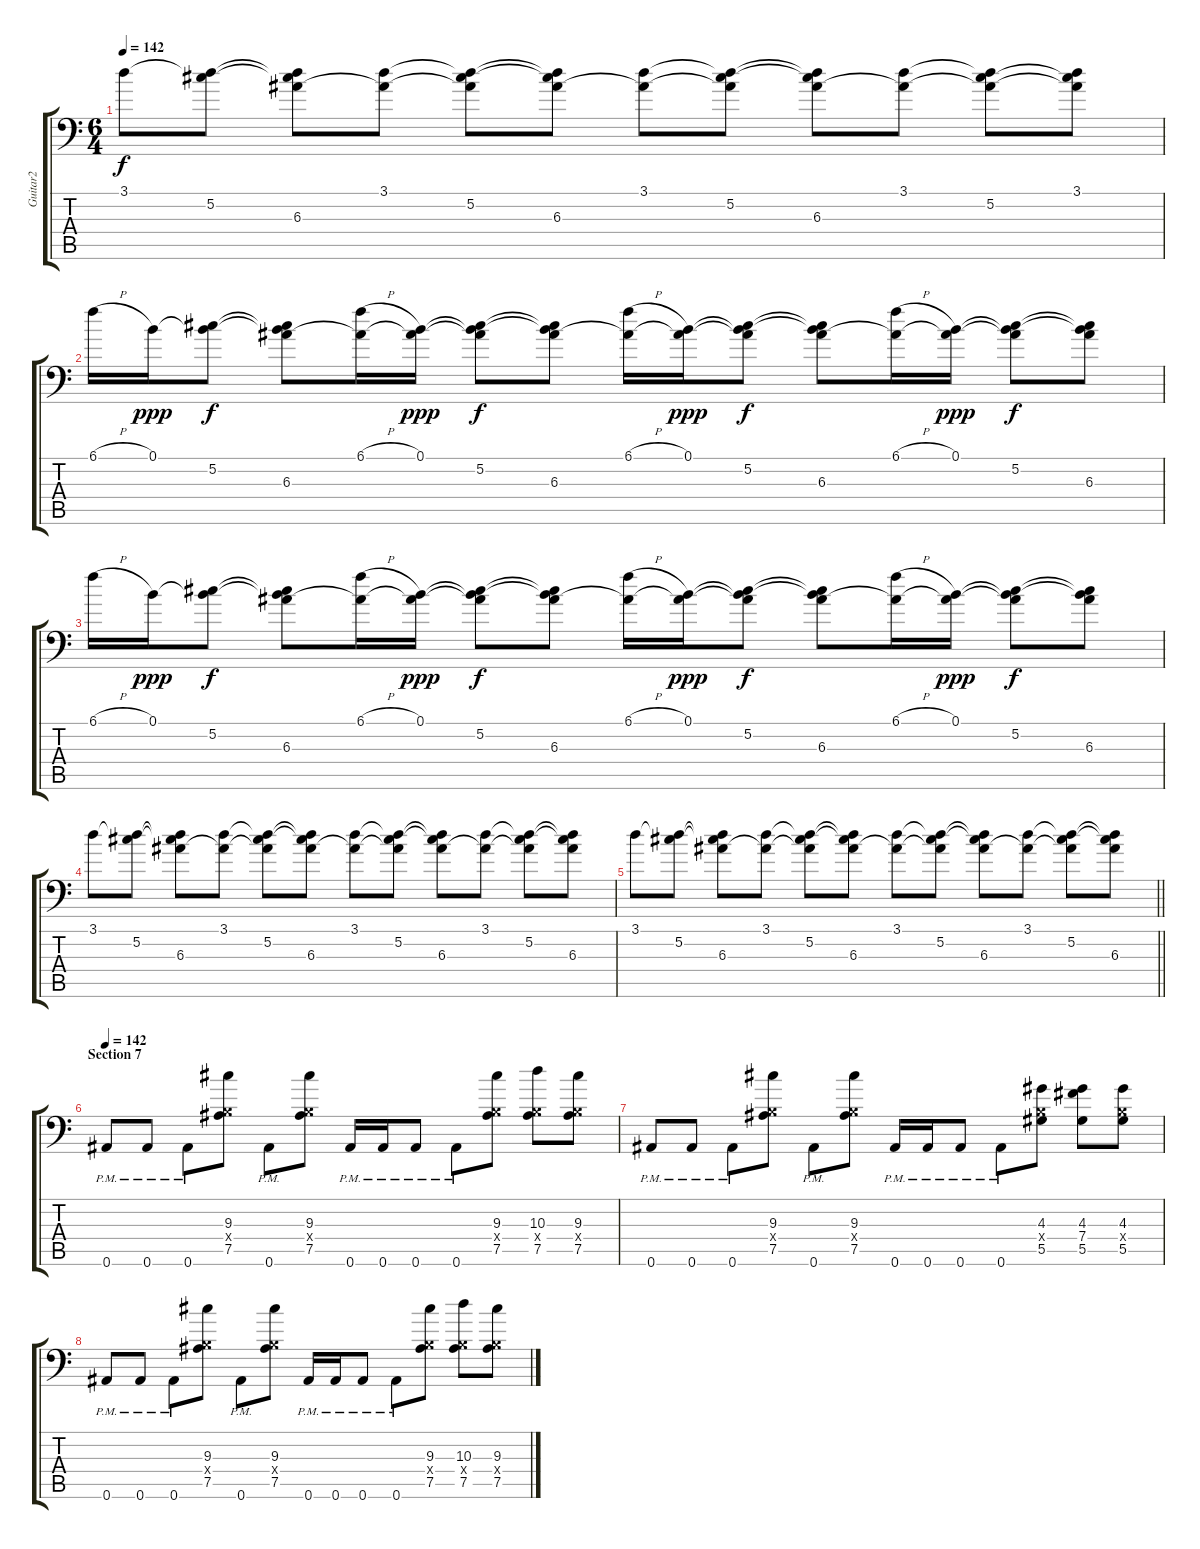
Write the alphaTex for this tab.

\track ("Guitar2" "Guitar2") {instrument overdrivenguitar}
\staff {score tabs}
\tuning (B3 Ab3 E3 B2 Eb2 Bb1) {hide}
\ts (6 4)
\tempo 142
\clef f4
\ks c
3.1.8{dy f} (3.1{t} 5.2).8 (3.1{t} 5.2{t} 6.3).8 (3.1 6.3{t}).8 (3.1{t} 5.2 6.3{t}).8 (3.1{t} 5.2{t} 6.3).8 (3.1 6.3{t}).8 (3.1{t} 5.2 6.3{t}).8 (3.1{t} 5.2{t} 6.3).8 (3.1 6.3{t}).8 (3.1{t} 5.2 6.3{t}).8 (3.1 5.2{t} 6.3{t}).8 |
6.1{h}.16 0.1.16{dy ppp} (0.1{t} 5.2).8{dy f} (0.1{t} 5.2{t} 6.3).8 (6.1{h} 6.3{t}).16 (0.1 6.3{t}).16{dy ppp} (0.1{t} 5.2 6.3{t}).8{dy f} (0.1{t} 5.2{t} 6.3).8 (6.1{h} 6.3{t}).16 (0.1 6.3{t}).16{dy ppp} (0.1{t} 5.2 6.3{t}).8{dy f} (0.1{t} 5.2{t} 6.3).8 (6.1{h} 6.3{t}).16 (0.1 6.3{t}).16{dy ppp} (0.1{t} 5.2 6.3{t}).8{dy f} (0.1{t} 5.2{t} 6.3).8 |
6.1{h}.16 0.1.16{dy ppp} (0.1{t} 5.2).8{dy f} (0.1{t} 5.2{t} 6.3).8 (6.1{h} 6.3{t}).16 (0.1 6.3{t}).16{dy ppp} (0.1{t} 5.2 6.3{t}).8{dy f} (0.1{t} 5.2{t} 6.3).8 (6.1{h} 6.3{t}).16 (0.1 6.3{t}).16{dy ppp} (0.1{t} 5.2 6.3{t}).8{dy f} (0.1{t} 5.2{t} 6.3).8 (6.1{h} 6.3{t}).16 (0.1 6.3{t}).16{dy ppp} (0.1{t} 5.2 6.3{t}).8{dy f} (0.1{t} 5.2{t} 6.3).8 |
3.1.8{instrument overdrivenguitar} (3.1{t} 5.2).8 (3.1{t} 5.2{t} 6.3).8 (3.1 6.3{t}).8 (3.1{t} 5.2 6.3{t}).8 (3.1{t} 5.2{t} 6.3).8 (3.1 6.3{t}).8 (3.1{t} 5.2 6.3{t}).8 (3.1{t} 5.2{t} 6.3).8 (3.1 6.3{t}).8 (3.1{t} 5.2 6.3{t}).8 (3.1{t} 5.2{t} 6.3).8 |
\barLineRight lightlight
3.1.8 (3.1{t} 5.2).8 (3.1{t} 5.2{t} 6.3).8 (3.1 6.3{t}).8 (3.1{t} 5.2 6.3{t}).8 (3.1{t} 5.2{t} 6.3).8 (3.1 6.3{t}).8 (3.1{t} 5.2 6.3{t}).8 (3.1{t} 5.2{t} 6.3).8 (3.1 6.3{t}).8 (3.1{t} 5.2 6.3{t}).8 (3.1{t} 5.2{t} 6.3).8 |
\section ("" "Section 7")
\tempo 142
0.6{pm}.8 0.6{pm}.8 0.6{pm}.8 (9.3 0.4{x} 7.5).8 0.6{pm}.8 (9.3 0.4{x} 7.5).8 0.6{pm}.16 0.6{pm}.16 0.6{pm}.8 0.6{pm}.8 (9.3 0.4{x} 7.5).8 (10.3 0.4{x} 7.5).8 (9.3 0.4{x} 7.5).8 |
0.6{pm}.8 0.6{pm}.8 0.6{pm}.8 (9.3 0.4{x} 7.5).8 0.6{pm}.8 (9.3 0.4{x} 7.5).8 0.6{pm}.16 0.6{pm}.16 0.6{pm}.8 0.6{pm}.8 (4.3 0.4{x} 5.5).8 (4.3 7.4 5.5).8 (4.3 0.4{x} 5.5).8 |
0.6{pm}.8 0.6{pm}.8 0.6{pm}.8 (9.3 0.4{x} 7.5).8 0.6{pm}.8 (9.3 0.4{x} 7.5).8 0.6{pm}.16 0.6{pm}.16 0.6{pm}.8 0.6{pm}.8 (9.3 0.4{x} 7.5).8 (10.3 0.4{x} 7.5).8 (9.3 0.4{x} 7.5).8
